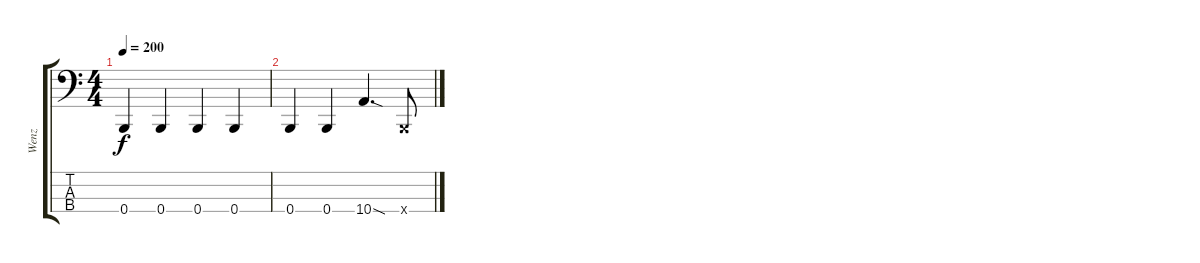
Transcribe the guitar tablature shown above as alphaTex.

\track ("Wenz" "Wenz") {instrument electricbasspick}
\staff {score tabs}
\tuning (E2 B1 Gb1 B0) {hide}
\ts (4 4)
\tempo 200
\clef f4
\ks c
0.4.4{dy f} 0.4.4 0.4.4 0.4.4 |
0.4.4 0.4.4 10.4{sod}.4{d} 0.4{x}.8
